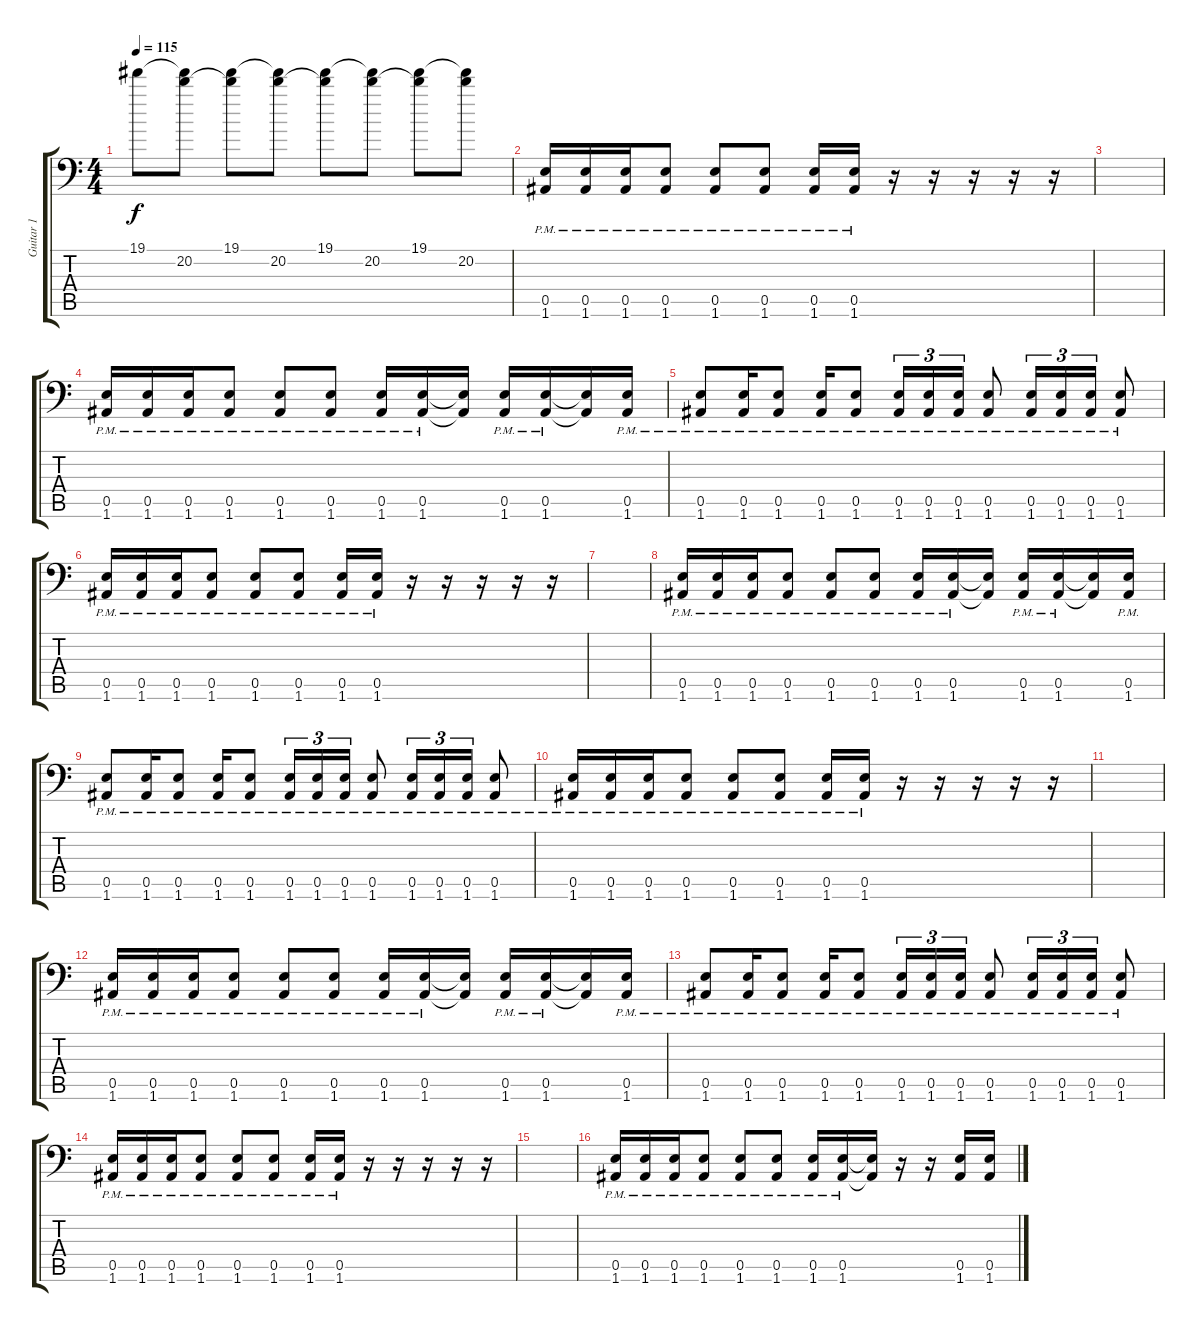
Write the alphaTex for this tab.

\track ("Guitar 1" "Guitar 1") {instrument distortionguitar}
\staff {score tabs}
\tuning (B3 Gb3 D3 A2 E2 A1) {hide}
\ts (4 4)
\tempo 115
\clef f4
\ks c
19.1.8{dy f} (19.1{t} 20.2).8 (19.1 20.2{t}).8 (19.1{t} 20.2).8 (19.1 20.2{t}).8 (19.1{t} 20.2).8 (19.1 20.2{t}).8 (19.1{t} 20.2).8 |
(0.5{pm} 1.6{pm}).16 (0.5{pm} 1.6{pm}).16 (0.5{pm} 1.6{pm}).16 (0.5{pm} 1.6{pm}).8 (0.5{pm} 1.6{pm}).8 (0.5{pm} 1.6{pm}).8 (0.5{pm} 1.6{pm}).16 (0.5{pm} 1.6{pm}).16 r.16 r.16 r.16 r.16 r.16 |
|
(0.5{pm} 1.6{pm}).16 (0.5{pm} 1.6{pm}).16 (0.5{pm} 1.6{pm}).16 (0.5{pm} 1.6{pm}).8 (0.5{pm} 1.6{pm}).8 (0.5{pm} 1.6{pm}).8 (0.5{pm} 1.6{pm}).16 (0.5{pm} 1.6{pm}).16 (0.5{t} 1.6{t}).16 (0.5{pm} 1.6{pm}).16 (0.5{pm} 1.6{pm}).16 (0.5{t} 1.6{t}).16 (0.5{pm} 1.6{pm}).16 |
(0.5{pm} 1.6{pm}).8 (0.5{pm} 1.6{pm}).16 (0.5{pm} 1.6{pm}).8 (0.5{pm} 1.6{pm}).16 (0.5{pm} 1.6{pm}).8 (0.5{pm} 1.6{pm}).16{tu (3 2)} (0.5{pm} 1.6{pm}).16{tu (3 2)} (0.5{pm} 1.6{pm}).16{tu (3 2)} (0.5{pm} 1.6{pm}).8 (0.5{pm} 1.6{pm}).16{tu (3 2)} (0.5{pm} 1.6{pm}).16{tu (3 2)} (0.5{pm} 1.6{pm}).16{tu (3 2)} (0.5{pm} 1.6{pm}).8 |
(0.5{pm} 1.6{pm}).16 (0.5{pm} 1.6{pm}).16 (0.5{pm} 1.6{pm}).16 (0.5{pm} 1.6{pm}).8 (0.5{pm} 1.6{pm}).8 (0.5{pm} 1.6{pm}).8 (0.5{pm} 1.6{pm}).16 (0.5{pm} 1.6{pm}).16 r.16 r.16 r.16 r.16 r.16 |
|
(0.5{pm} 1.6{pm}).16 (0.5{pm} 1.6{pm}).16 (0.5{pm} 1.6{pm}).16 (0.5{pm} 1.6{pm}).8 (0.5{pm} 1.6{pm}).8 (0.5{pm} 1.6{pm}).8 (0.5{pm} 1.6{pm}).16 (0.5{pm} 1.6{pm}).16 (0.5{t} 1.6{t}).16 (0.5{pm} 1.6{pm}).16 (0.5{pm} 1.6{pm}).16 (0.5{t} 1.6{t}).16 (0.5{pm} 1.6{pm}).16 |
(0.5{pm} 1.6{pm}).8 (0.5{pm} 1.6{pm}).16 (0.5{pm} 1.6{pm}).8 (0.5{pm} 1.6{pm}).16 (0.5{pm} 1.6{pm}).8 (0.5{pm} 1.6{pm}).16{tu (3 2)} (0.5{pm} 1.6{pm}).16{tu (3 2)} (0.5{pm} 1.6{pm}).16{tu (3 2)} (0.5{pm} 1.6{pm}).8 (0.5{pm} 1.6{pm}).16{tu (3 2)} (0.5{pm} 1.6{pm}).16{tu (3 2)} (0.5{pm} 1.6{pm}).16{tu (3 2)} (0.5{pm} 1.6{pm}).8 |
(0.5{pm} 1.6{pm}).16 (0.5{pm} 1.6{pm}).16 (0.5{pm} 1.6{pm}).16 (0.5{pm} 1.6{pm}).8 (0.5{pm} 1.6{pm}).8 (0.5{pm} 1.6{pm}).8 (0.5{pm} 1.6{pm}).16 (0.5{pm} 1.6{pm}).16 r.16 r.16 r.16 r.16 r.16 |
|
(0.5{pm} 1.6{pm}).16 (0.5{pm} 1.6{pm}).16 (0.5{pm} 1.6{pm}).16 (0.5{pm} 1.6{pm}).8 (0.5{pm} 1.6{pm}).8 (0.5{pm} 1.6{pm}).8 (0.5{pm} 1.6{pm}).16 (0.5{pm} 1.6{pm}).16 (0.5{t} 1.6{t}).16 (0.5{pm} 1.6{pm}).16 (0.5{pm} 1.6{pm}).16 (0.5{t} 1.6{t}).16 (0.5{pm} 1.6{pm}).16 |
(0.5{pm} 1.6{pm}).8 (0.5{pm} 1.6{pm}).16 (0.5{pm} 1.6{pm}).8 (0.5{pm} 1.6{pm}).16 (0.5{pm} 1.6{pm}).8 (0.5{pm} 1.6{pm}).16{tu (3 2)} (0.5{pm} 1.6{pm}).16{tu (3 2)} (0.5{pm} 1.6{pm}).16{tu (3 2)} (0.5{pm} 1.6{pm}).8 (0.5{pm} 1.6{pm}).16{tu (3 2)} (0.5{pm} 1.6{pm}).16{tu (3 2)} (0.5{pm} 1.6{pm}).16{tu (3 2)} (0.5{pm} 1.6{pm}).8 |
(0.5{pm} 1.6{pm}).16 (0.5{pm} 1.6{pm}).16 (0.5{pm} 1.6{pm}).16 (0.5{pm} 1.6{pm}).8 (0.5{pm} 1.6{pm}).8 (0.5{pm} 1.6{pm}).8 (0.5{pm} 1.6{pm}).16 (0.5{pm} 1.6{pm}).16 r.16 r.16 r.16 r.16 r.16 |
|
(0.5{pm} 1.6{pm}).16 (0.5{pm} 1.6{pm}).16 (0.5{pm} 1.6{pm}).16 (0.5{pm} 1.6{pm}).8 (0.5{pm} 1.6{pm}).8 (0.5{pm} 1.6{pm}).8 (0.5{pm} 1.6{pm}).16 (0.5{pm} 1.6{pm}).16 (0.5{t} 1.6{t}).16 r.16 r.16 (0.5 1.6).16 (0.5 1.6).16
